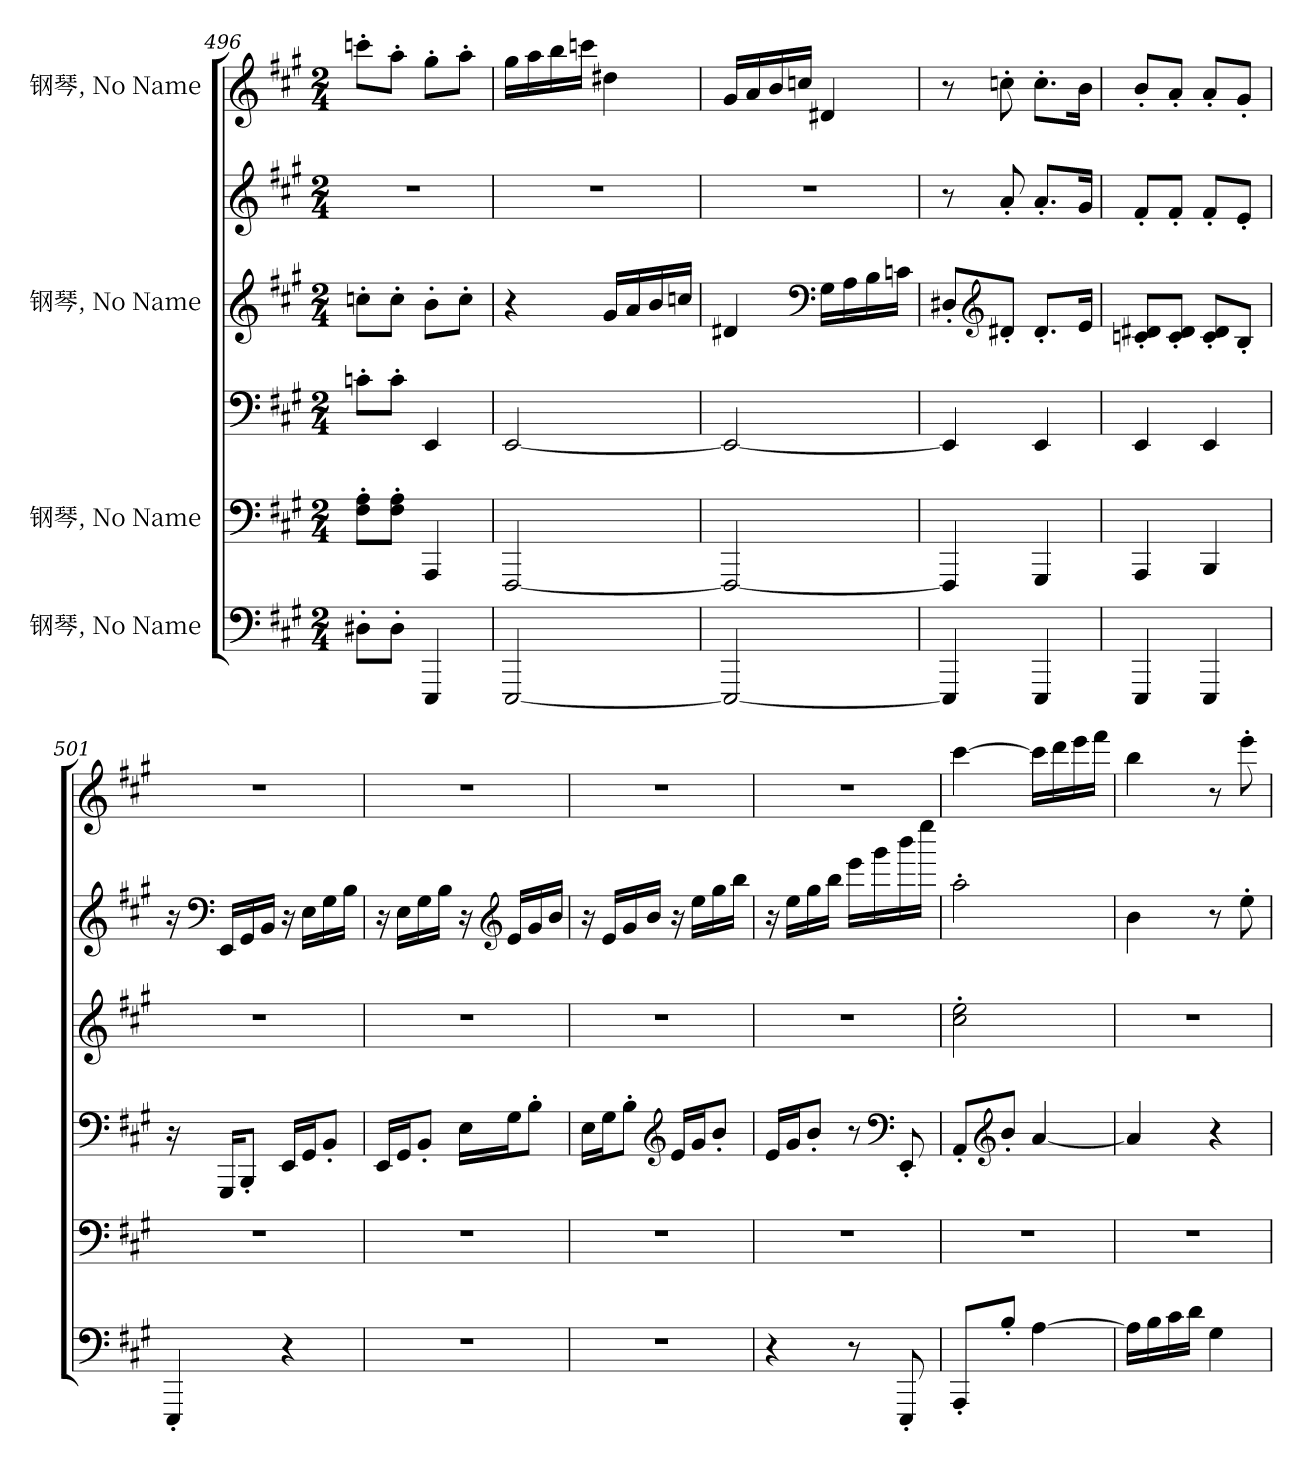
**kern	**kern	**kern	**kern	**kern	**kern
*part4	*part3	*part3	*part2	*part2	*part1
*staff6	*staff5	*staff4	*staff3	*staff2	*staff1
*I"钢琴, No Name	*I"钢琴, No Name	*	*I"钢琴, No Name	*	*I"钢琴, No Name
!!LO:LB:g=z
*clefF4	*clefF4	*clefF4	*clefG2	*clefG2	*clefG2
*k[f#c#g#]	*k[f#c#g#]	*k[f#c#g#]	*k[f#c#g#]	*k[f#c#g#]	*k[f#c#g#]
*M2/4	*M2/4	*M2/4	*M2/4	*M2/4	*M2/4
=496	=496	=496	=496	=496	=496
8D#X'\L	8F#\' 8A\'L	8cn'\L	8ccn'\L	2r	8cccn'\L
8D#'\J	8F#\' 8A\'J	8c'\J	8cc'\J	.	8aa'\J
4EEE/	4AAA/	4EE/	8b'\L	.	8gg#'\L
.	.	.	8cc'\J	.	8aa'\J
=497	=497	=497	=497	=497	=497
[2EEE/	[2FFF#/	[2EE/	4r	2r	16gg#\LL
.	.	.	.	.	16aa\
.	.	.	.	.	16bb\
.	.	.	.	.	16cccn\JJ
.	.	.	16g#/LL	.	4dd#X\
.	.	.	16a/	.	.
.	.	.	16b/	.	.
.	.	.	16ccn/JJ	.	.
=498	=498	=498	=498	=498	=498
2EEE/_	2FFF#/_	2EE/_	4d#X/	2r	16g#/LL
.	.	.	.	.	16a/
.	.	.	.	.	16b/
.	.	.	.	.	16ccn/JJ
*	*	*	*clefF4	*	*
.	.	.	16G#\LL	.	4d#X/
.	.	.	16A\	.	.
.	.	.	16B\	.	.
.	.	.	16cn\JJ	.	.
=499	=499	=499	=499	=499	=499
4EEE/]	4FFF#/]	4EE/]	8D#X'/L	8r	8r
*	*	*	*clefG2	*	*
*	*	*	*	*	*MM121
.	.	.	8d#X'/J	8a'/	8ccn'\
4EEE/	4GGG#/	4EE/	8.d#'/L	8.a'/L	8.cc'\L
.	.	.	16e/Jk	16g#/Jk	16b\Jk
!!LO:PB:g=z
=500	=500	=500	=500	=500	=500
4EEE/	4AAA/	4EE/	8cn/' 8d#X/'L	8f#'/L	8b'/L
.	.	.	8c/' 8d#/'J	8f#'/J	8a'/J
4EEE/	4BBB/	4EE/	8c/' 8d#/'L	8f#'/L	8a'/L
.	.	.	8B'/J	8e'/J	8g#'/J
=501	=501	=501	=501	=501	=501
*	*	*	*	*	*MM121
4EEE'/	2r	16r	2r	16r	2r
*	*	*	*	*clefF4	*
.	.	16GGG#/KL	.	16EE/LL	.
.	.	8BBB'/J	.	16GG#/	.
.	.	.	.	16BB/JJ	.
4r	.	16EE/LL	.	16r	.
.	.	16GG#/J	.	16E\LL	.
.	.	8BB'/J	.	16G#\	.
.	.	.	.	16B\JJ	.
=502	=502	=502	=502	=502	=502
2r	2r	16EE/LL	2r	16r	2r
.	.	16GG#/J	.	16E\LL	.
.	.	8BB'/J	.	16G#\	.
.	.	.	.	16B\JJ	.
.	.	16E\LL	.	16r	.
*	*	*	*	*clefG2	*
.	.	16G#\J	.	16e/LL	.
.	.	8B'\J	.	16g#/	.
.	.	.	.	16b/JJ	.
=503	=503	=503	=503	=503	=503
2r	2r	16E\LL	2r	16r	2r
.	.	16G#\J	.	16e/LL	.
.	.	8B'\J	.	16g#/	.
.	.	.	.	16b/JJ	.
*	*	*clefG2	*	*	*
.	.	16e/LL	.	16r	.
.	.	16g#/J	.	16ee\LL	.
.	.	8b'/J	.	16gg#\	.
.	.	.	.	16bb\JJ	.
!!LO:LB:g=z
=504	=504	=504	=504	=504	=504
4r	2r	16e/LL	2r	16r	2r
.	.	16g#/J	.	16ee\LL	.
.	.	8b'/J	.	16gg#\	.
.	.	.	.	16bb\JJ	.
8r	.	8r	.	16eee\LL	.
.	.	.	.	16ggg#\	.
*	*	*clefF4	*	*	*
8EEE'/	.	8EE'/	.	16bbb\	.
.	.	.	.	16eeee\JJ	.
=505	=505	=505	=505	=505	=505
*	*	*	*	*	*MM121
8AAA'/L	2r	8AA'/L	2cc#\' 2ee\'	2aa'\	[4ccc#\
*	*	*clefG2	*	*	*
8B'/J	.	8b'/J	.	.	.
[4A\	.	[4a/	.	.	16ccc#\LL]
.	.	.	.	.	16ddd\
.	.	.	.	.	16eee\
.	.	.	.	.	16fff#\JJ
=506	=506	=506	=506	=506	=506
*	*	*	*	*	*MM121
16A\LL]	2r	4a/]	2r	4b\	4bb\
16B\	.	.	.	.	.
16c#\	.	.	.	.	.
16d\JJ	.	.	.	.	.
4G#\	.	4r	.	8r	8r
.	.	.	.	8ee'\	8eee'\
=	=	=	=	=	=
*-	*-	*-	*-	*-	*-
